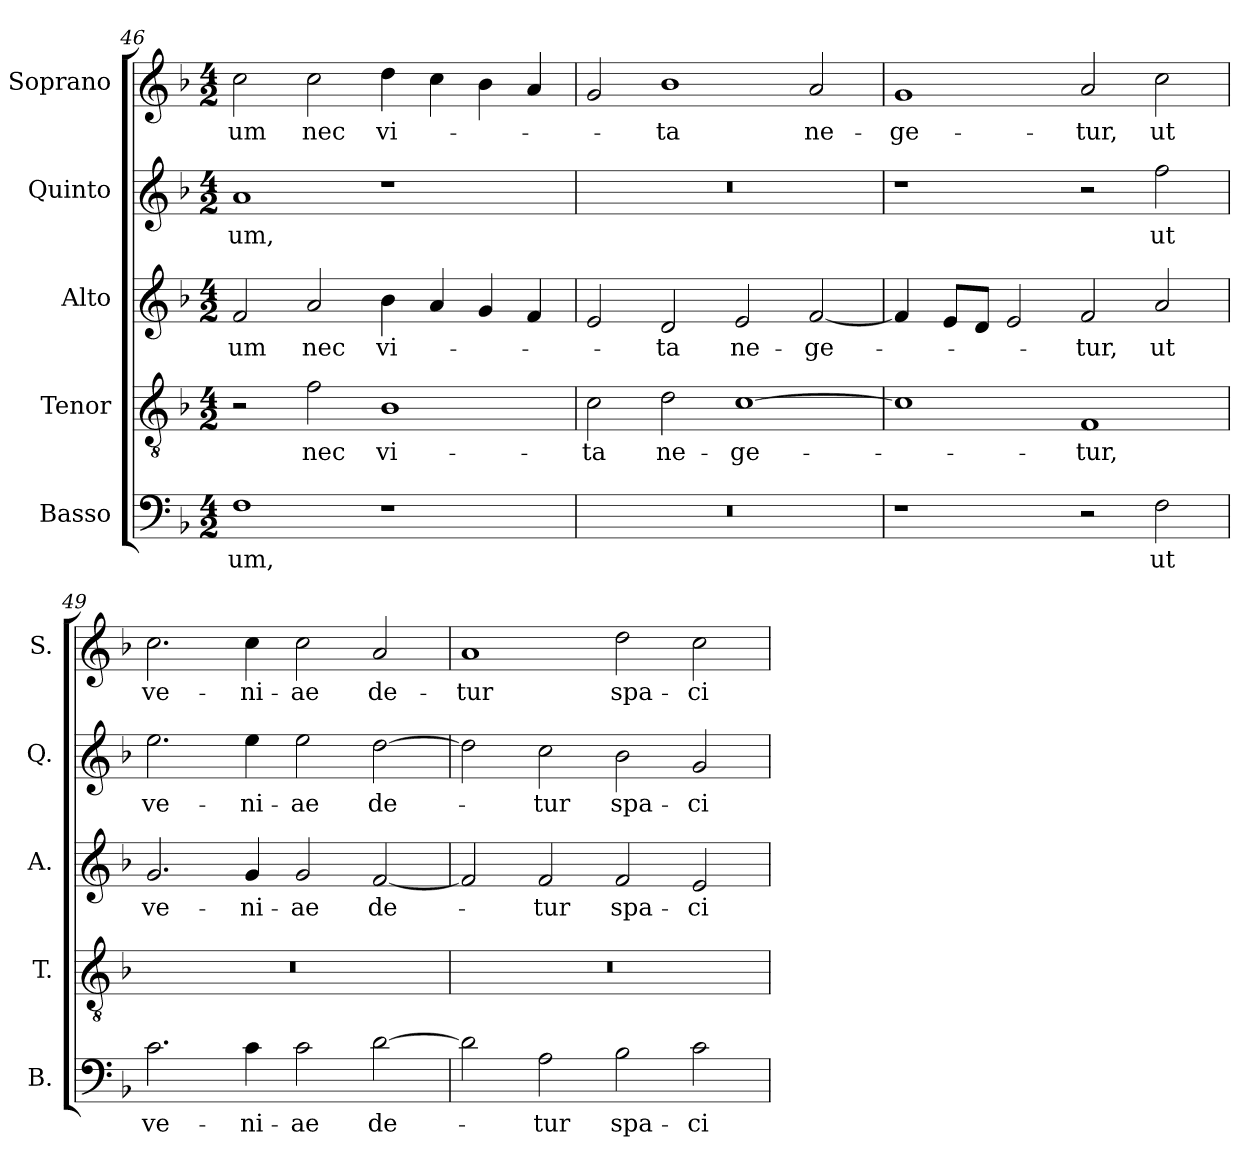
**kern	**text	**kern	**text	**kern	**text	**kern	**text	**kern	**text
*part5	*part5	*part4	*part4	*part3	*part3	*part2	*part2	*part1	*part1
*staff5	*staff5	*staff4	*staff4	*staff3	*staff3	*staff2	*staff2	*staff1	*staff1
*I"Basso	*	*I"Tenor	*	*I"Alto	*	*I"Quinto	*	*I"Soprano	*
*I'B.	*	*I'T.	*	*I'A.	*	*I'Q.	*	*I'S.	*
*clefF4	*	*clefGv2	*	*clefG2	*	*clefG2	*	*clefG2	*
*	*	*ITrd7c12	*	*	*	*	*	*	*
*k[b-]	*	*k[b-]	*	*k[b-]	*	*k[b-]	*	*k[b-]	*
*F:	*	*F:	*	*F:	*	*F:	*	*F:	*
*M4/2	*	*M4/2	*	*M4/2	*	*M4/2	*	*M4/2	*
=46	=46	=46	=46	=46	=46	=46	=46	=46	=46
!	!LO:LY:b:color=#000000	!	!	!	!	!	!	!	!
!	!	!	!	!	!LO:LY:b:color=#000000	!	!	!	!
!	!	!	!	!	!	!	!LO:LY:b:color=#000000	!	!
!	!	!	!	!	!	!	!	!	!LO:LY:b:color=#000000
1Fi	-um,	2r	.	2fi/	-um	1ai	-um,	2cci\	-um
!	!	!	!LO:LY:b:color=#000000	!	!	!	!	!	!
!	!	!	!	!	!LO:LY:b:color=#000000	!	!	!	!
!	!	!	!	!	!	!	!	!	!LO:LY:b:color=#000000
.	.	2Fi\	nec	2ai/	nec	.	.	2cci\	nec
!	!	!	!LO:LY:b:color=#000000	!	!	!	!	!	!
!	!	!	!	!	!LO:LY:b:color=#000000	!	!	!	!
!	!	!	!	!	!	!	!	!	!LO:LY:b:color=#000000
1r	.	1BB-i	vi-	4b-i\	vi-	1r	.	4ddi\	vi-
.	.	.	.	4ai/	.	.	.	4cci\	.
.	.	.	.	4gi/	.	.	.	4b-i\	.
.	.	.	.	4fi/	.	.	.	4ai/	.
=47	=47	=47	=47	=47	=47	=47	=47	=47	=47
!LO:N:vis=1	!	!	!	!	!	!	!	!	!
!	!	!	!LO:LY:b:color=#000000	!	!	!LO:N:vis=1	!	!	!
0r	.	2Ci\	-ta	2ei/	.	0r	.	2gi/	.
!	!	!	!LO:LY:b:color=#000000	!	!	!	!	!	!
!	!	!	!	!	!LO:LY:b:color=#000000	!	!	!	!
!	!	!	!	!	!	!	!	!	!LO:LY:b:color=#000000
.	.	2Di\	ne-	2di/	-ta	.	.	1b-i	-ta
!	!	!	!LO:LY:b:color=#000000	!	!	!	!	!	!
!	!	!	!	!	!LO:LY:b:color=#000000	!	!	!	!
.	.	[1Ci	-ge-	2ei/	ne-	.	.	.	.
!	!	!	!	!	!LO:LY:b:color=#000000	!	!	!	!
!	!	!	!	!	!	!	!	!	!LO:LY:b:color=#000000
.	.	.	.	[2fi/	-ge-	.	.	2ai/	ne-
=48	=48	=48	=48	=48	=48	=48	=48	=48	=48
!	!	!	!	!	!	!	!	!	!LO:LY:b:color=#000000
1r	.	1Ci]	.	4fi/]	.	1r	.	1gi	-ge-
.	.	.	.	8ei/L	.	.	.	.	.
.	.	.	.	8di/J	.	.	.	.	.
.	.	.	.	2ei/	.	.	.	.	.
!	!	!	!LO:LY:b:color=#000000	!	!	!	!	!	!
!	!	!	!	!	!LO:LY:b:color=#000000	!	!	!	!
!	!	!	!	!	!	!	!	!	!LO:LY:b:color=#000000
2r	.	1FFi	-tur,	2fi/	-tur,	2r	.	2ai/	-tur,
!	!LO:LY:b:color=#000000	!	!	!	!	!	!	!	!
!	!	!	!	!	!LO:LY:b:color=#000000	!	!	!	!
!	!	!	!	!	!	!	!LO:LY:b:color=#000000	!	!
!	!	!	!	!	!	!	!	!	!LO:LY:b:color=#000000
2Fi\	ut	.	.	2ai/	ut	2ffi\	ut	2cci\	ut
!!LO:PB:g=z
=49	=49	=49	=49	=49	=49	=49	=49	=49	=49
!	!LO:LY:b:color=#000000	!LO:N:vis=1	!	!	!	!	!	!	!
!	!	!	!	!	!LO:LY:b:color=#000000	!	!	!	!
!	!	!	!	!	!	!	!LO:LY:b:color=#000000	!	!
!	!	!	!	!	!	!	!	!	!LO:LY:b:color=#000000
2.ci\	ve-	0r	.	2.gi/	ve-	2.eei\	ve-	2.cci\	ve-
!	!LO:LY:b:color=#000000	!	!	!	!	!	!	!	!
!	!	!	!	!	!LO:LY:b:color=#000000	!	!	!	!
!	!	!	!	!	!	!	!LO:LY:b:color=#000000	!	!
!	!	!	!	!	!	!	!	!	!LO:LY:b:color=#000000
4ci\	-ni-	.	.	4gi/	-ni-	4eei\	-ni-	4cci\	-ni-
!	!LO:LY:b:color=#000000	!	!	!	!	!	!	!	!
!	!	!	!	!	!LO:LY:b:color=#000000	!	!	!	!
!	!	!	!	!	!	!	!LO:LY:b:color=#000000	!	!
!	!	!	!	!	!	!	!	!	!LO:LY:b:color=#000000
2ci\	-ae	.	.	2gi/	-ae	2eei\	-ae	2cci\	-ae
!	!LO:LY:b:color=#000000	!	!	!	!	!	!	!	!
!	!	!	!	!	!LO:LY:b:color=#000000	!	!	!	!
!	!	!	!	!	!	!	!LO:LY:b:color=#000000	!	!
!	!	!	!	!	!	!	!	!	!LO:LY:b:color=#000000
[2di\	de-	.	.	[2fi/	de-	[2ddi\	de-	2ai/	de-
=50	=50	=50	=50	=50	=50	=50	=50	=50	=50
!	!	!LO:N:vis=1	!	!	!	!	!	!	!
!	!	!	!	!	!	!	!	!	!LO:LY:b:color=#000000
2di\]	.	0r	.	2fi/]	.	2ddi\]	.	1ai	-tur
!	!LO:LY:b:color=#000000	!	!	!	!	!	!	!	!
!	!	!	!	!	!LO:LY:b:color=#000000	!	!	!	!
!	!	!	!	!	!	!	!LO:LY:b:color=#000000	!	!
2Ai\	-tur	.	.	2fi/	-tur	2cci\	-tur	.	.
!	!LO:LY:b:color=#000000	!	!	!	!	!	!	!	!
!	!	!	!	!	!LO:LY:b:color=#000000	!	!	!	!
!	!	!	!	!	!	!	!LO:LY:b:color=#000000	!	!
!	!	!	!	!	!	!	!	!	!LO:LY:b:color=#000000
2B-i\	spa-	.	.	2fi/	spa-	2b-i\	spa-	2ddi\	spa-
!	!LO:LY:b:color=#000000	!	!	!	!	!	!	!	!
!	!	!	!	!	!LO:LY:b:color=#000000	!	!	!	!
!	!	!	!	!	!	!	!LO:LY:b:color=#000000	!	!
!	!	!	!	!	!	!	!	!	!LO:LY:b:color=#000000
2ci\	-ci-	.	.	2ei/	-ci-	2gi/	-ci-	2cci\	-ci-
=	=	=	=	=	=	=	=	=	=
*-	*-	*-	*-	*-	*-	*-	*-	*-	*-
